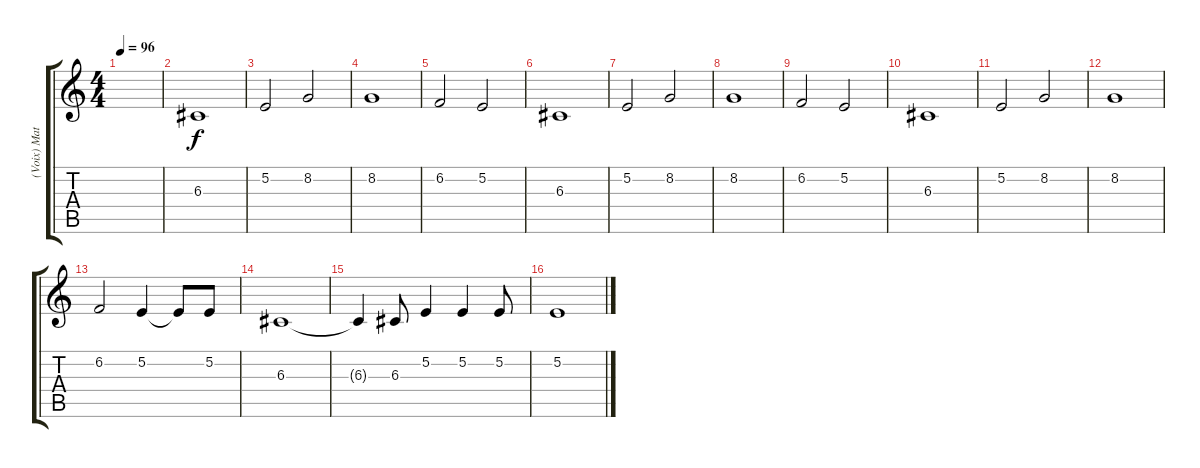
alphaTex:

\track ("(Voix) Matthew Bellamy" "(Voix) Mat") {instrument piccolo}
\staff {score tabs}
\tuning (E4 B3 G3 D3 A2 E2) {hide}
\ts (4 4)
\tempo 96
\clef g2
\ks c
|
6.3.1 |
5.2.2 8.2.2 |
8.2.1 |
6.2.2 5.2.2 |
6.3.1 |
5.2.2 8.2.2 |
8.2.1 |
6.2.2 5.2.2 |
6.3.1 |
5.2.2 8.2.2 |
8.2.1 |
6.2.2 5.2.4 5.2{t}.8 5.2.8 |
6.3.1 |
6.3{t}.4 6.3.8 5.2.4 5.2.4 5.2.8 |
5.2.1
